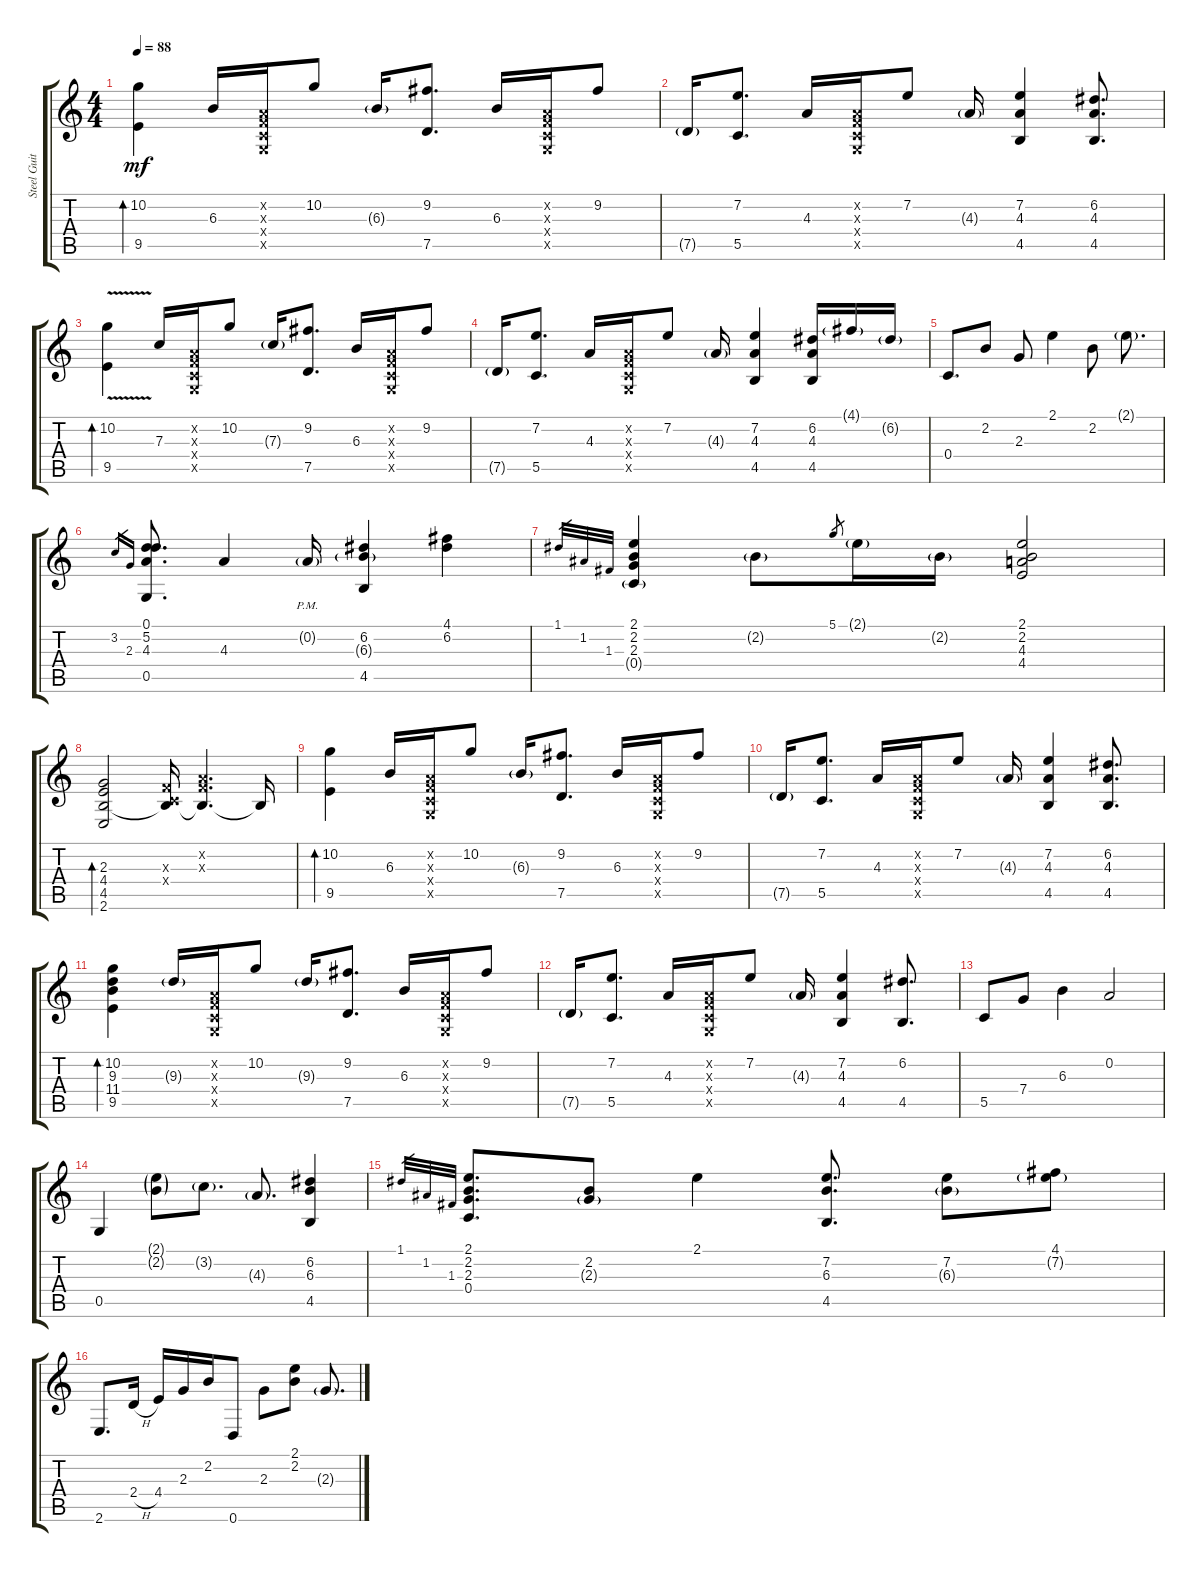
\track ("Steel Guitar" "Steel Guit") {instrument acousticguitarsteel}
\staff {score tabs}
\tuning (D4 A3 F3 C3 G2 D2) {hide}
\ts (4 4)
\tempo 88
\clef g2
\ks c
(10.2 9.5).4{bd 60 dy mf} 6.3.16 (0.2{x} 0.3{x} 0.4{x} 0.5{x}).16 10.2.8 6.3{g}.16 (9.2 7.5).8{d} 6.3.16 (0.2{x} 0.3{x} 0.4{x} 0.5{x}).16 9.2.8 |
7.5{g}.16 (7.2 5.5).8{d} 4.3.16 (0.2{x} 0.3{x} 0.4{x} 0.5{x}).16 7.2.8 4.3{g}.16 (7.2 4.3 4.5).4 (6.2 4.3 4.5).8{d} |
(10.2{v} 9.5).4{bd 60} 7.3.16 (0.2{x} 0.3{x} 0.4{x} 0.5{x}).16 10.2.8 7.3{g}.16 (9.2 7.5).8{d} 6.3.16 (0.2{x} 0.3{x} 0.4{x} 0.5{x}).16 9.2.8 |
7.5{g}.16 (7.2 5.5).8{d} 4.3.16 (0.2{x} 0.3{x} 0.4{x} 0.5{x}).16 7.2.8 4.3{g}.16 (7.2 4.3 4.5).4 (6.2 4.3 4.5).16 4.1{g}.16 6.2{g}.16 |
0.4.8{d} 2.2.8 2.3.8 2.1.4 2.2.8 2.1{g}.8{d} |
3.2.16{gr} 2.3.16{gr} (0.1 5.2 4.3 0.5).8{d} 4.3.4 0.2{g pm}.16 (6.2 6.3{g} 4.5).4 (4.1 6.2).4 |
1.1.32{gr} 1.2.32{gr} 1.3.32{gr} (2.1 2.2 2.3 0.4{g}).4 2.2{g}.8 5.1.8{gr} 2.1{g}.16 2.2{g}.16 (2.1 2.2 4.3 4.4).2 |
(2.3 4.4 4.5 2.6).2{bd 120} (0.3{x} 0.4{x} 4.5{t}).16 (0.2{x} 0.3{x} 4.5{t}).4{d} 4.5{t}.16 |
(10.2 9.5).4{bd 60} 6.3.16 (0.2{x} 0.3{x} 0.4{x} 0.5{x}).16 10.2.8 6.3{g}.16 (9.2 7.5).8{d} 6.3.16 (0.2{x} 0.3{x} 0.4{x} 0.5{x}).16 9.2.8 |
7.5{g}.16 (7.2 5.5).8{d} 4.3.16 (0.2{x} 0.3{x} 0.4{x} 0.5{x}).16 7.2.8 4.3{g}.16 (7.2 4.3 4.5).4 (6.2 4.3 4.5).8{d} |
(10.2 9.3 11.4 9.5).4{bd 60} 9.3{g}.16 (0.2{x} 0.3{x} 0.4{x} 0.5{x}).16 10.2.8 9.3{g}.16 (9.2 7.5).8{d} 6.3.16 (0.2{x} 0.3{x} 0.4{x} 0.5{x}).16 9.2.8 |
7.5{g}.16 (7.2 5.5).8{d} 4.3.16 (0.2{x} 0.3{x} 0.4{x} 0.5{x}).16 7.2.8 4.3{g}.16 (7.2 4.3 4.5).4 (6.2 4.5).8{d} |
5.5.8 7.4.8 6.3.4 0.2.2 |
0.5.4 (2.1{g} 2.2{g}).8 3.2{g}.8{d} 4.3{g}.8{d} (6.2 6.3 4.5).4 |
1.1.32{gr} 1.2.32{gr} 1.3.32{gr} (2.1 2.2 2.3 0.4).8{d} (2.2 2.3{g}).8 2.1.4 (7.2 6.3 4.5).8{d} (7.2 6.3{g}).8 (4.1 7.2{g}).8 |
2.6.8{d} 2.4{h}.16 4.4.16 2.3.16 2.2.16 0.6.8 2.3.8 (2.1 2.2).8 2.3{g}.8{d}
